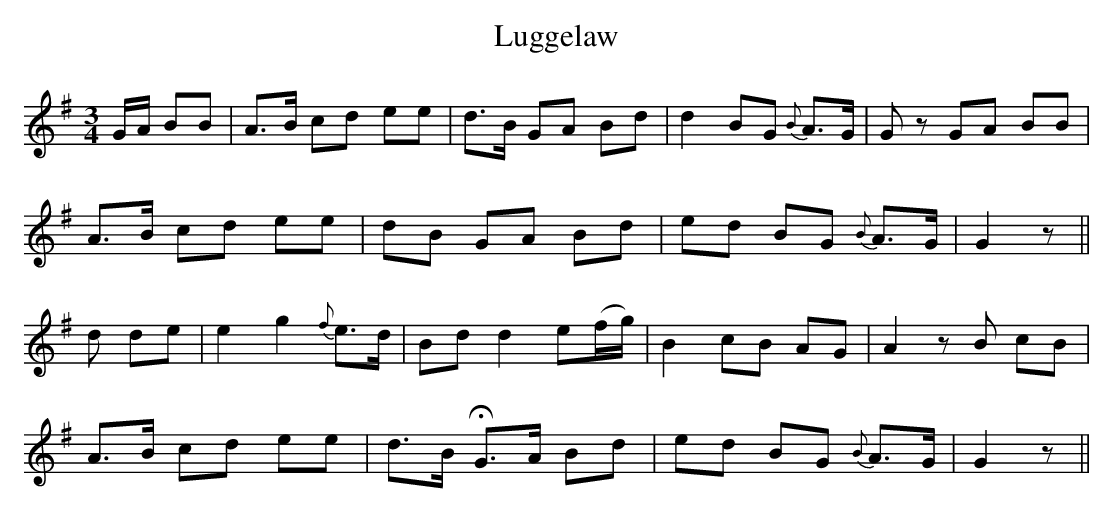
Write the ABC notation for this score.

X:1
T: Luggelaw
M: 3/4
L: 1/8
K: G
G/A/ BB|A>B cd ee|d>B GA Bd|d2 BG {B}A>G|G z GA BB|
A>B cd ee|dB GA Bd|ed BG {B}A>G|G2 z||
d de|e2 g2 {f}e>d|Bd d2 e(f/g/)|B2 cB AG|A2 z B cB|
A>B cd ee|d>B HG>A Bd|ed BG {B}A>G|G2 z||
